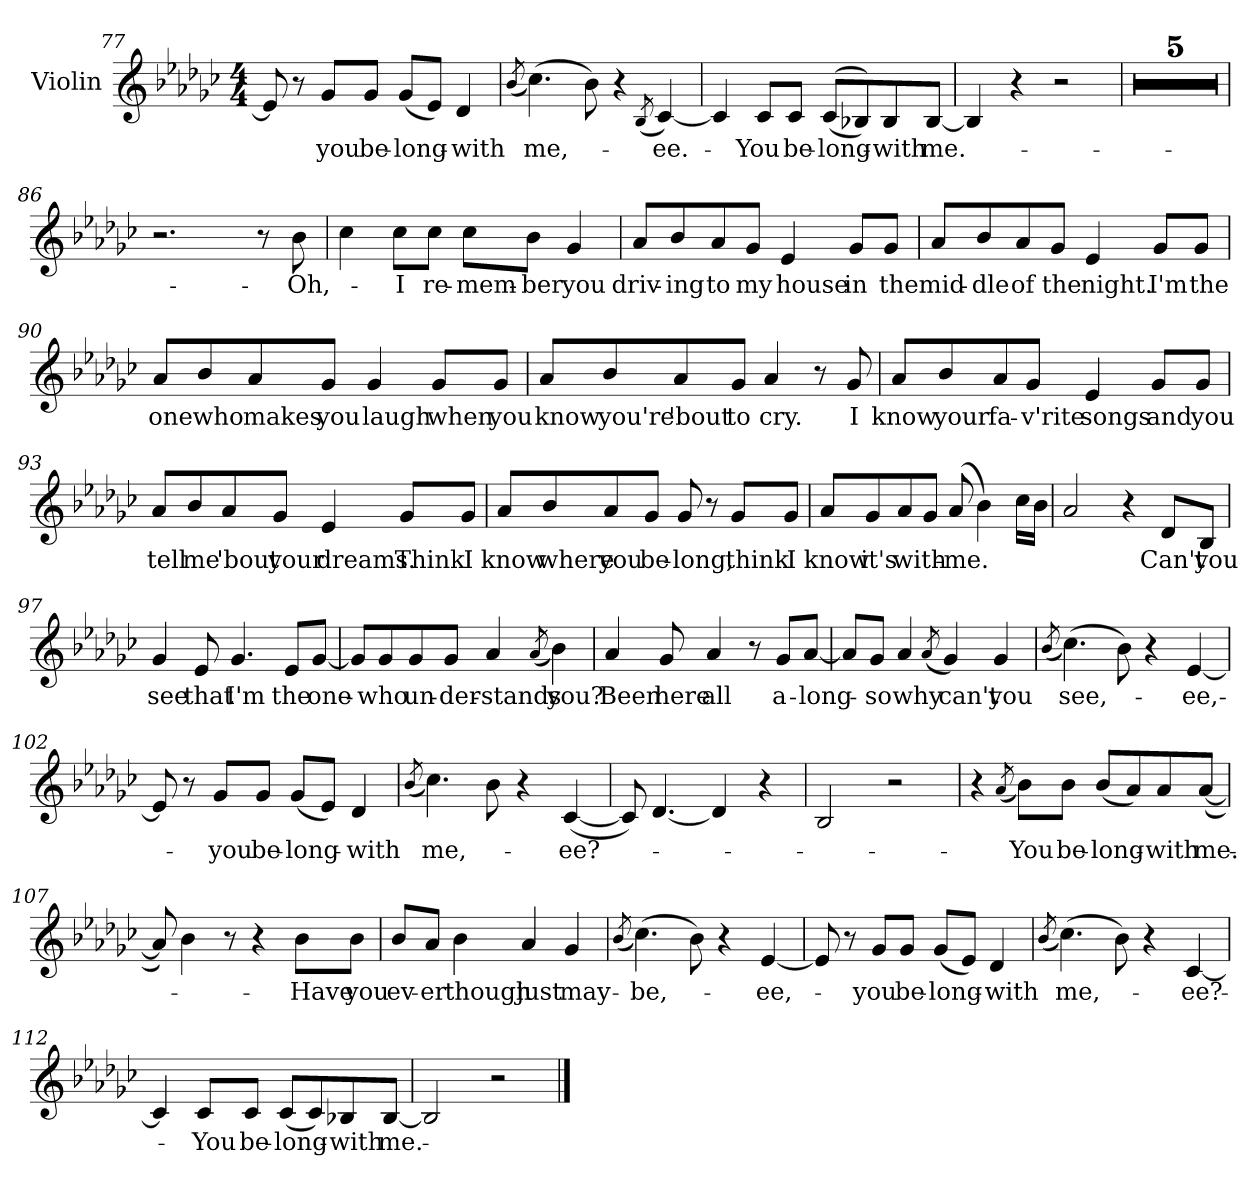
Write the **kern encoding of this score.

**kern	**text
*part1	*part1
*staff1	*staff1
*I"Violin	*
*I'Vln	*
*clefG2	*
*k[b-e-a-d-g-c-]	*
*G-:	*
*M4/4	*
=77	=77
8e-/]	.
8r	.
8g-/L	-you
8g-/J	be-
(8g-/L	-long-
8e-/J)	.
4d-/	-with
!!LO:LB:g=z
=78	=78
(8qb-/	.
(4.cc-\)	me,-
8b-\)	.
4r	.
(8qB-/	.
[4c-/)	ee.-
=79	=79
4c-/]	.
8c-/L	-You
8c-/J	be-
((8c-/L	-long-
8B-X/))	.
8B-/	-with
[8B-/J	me.-
=80	=80
4B-/]	.
4r	.
2r	.
=81	=81
1r	.
=82	=82
1r	.
=83	=83
1r	.
=84	=84
1r	.
=85	=85
1r	.
=86	=86
2.r	.
8r	.
8b-\	Oh,-
!!LO:LB:g=z
=87	=87
4cc-\	.
8cc-\L	-I
8cc-\J	re-
8cc-\L	-mem-
8b-\J	-ber
4g-/	you
=88	=88
8a-/L	driv-
8b-/	-ing
8a-/	to
8g-/J	my
4e-/	house
8g-/L	in
8g-/J	the
=89	=89
8a-/L	mid-
8b-/	-dle
8a-/	of
8g-/J	the
4e-/	night.
8g-/L	I'm
8g-/J	the
!!LO:LB:g=z
=90	=90
8a-/L	one
8b-/	who
8a-/	makes
8g-/J	you
4g-/	laugh
8g-/L	when
8g-/J	you
=91	=91
8a-/L	know
8b-/	you're
8a-/	'bout
8g-/J	to
4a-/	cry.
8r	.
8g-/	I
!!LO:LB:g=z
=92	=92
8a-/L	know
8b-/	your
8a-/	fa-
8g-/J	-v'rite
4e-/	songs
8g-/L	and
8g-/J	you
=93	=93
8a-/L	tell
8b-/	me
8a-/	'bout
8g-/J	your
4e-/	dreams.
8g-/L	Think
8g-/J	I
!!LO:LB:g=z
=94	=94
8a-/L	know
8b-/	where
8a-/	you
8g-/J	be-
8g-/	-long,
8r	.
8g-/L	think
8g-/J	I
=95	=95
8a-/L	know
8g-/	it's
8a-/	with-
8g-/J	.
(8a-/	-me.
4b-\)	.
16cc-\LL	.
16b-\JJ	.
=96	=96
2a-/	.
4r	.
8d-/L	-Can't
8B-/J	you
!!LO:LB:g=z
=97	=97
4g-/	see
8e-/	that
4.g-/	I'm
8e-/L	the
[8g-/J	one-
=98	=98
8g-/L]	.
8g-/	-who
8g-/	un-
8g-/J	-der-
4a-/	-stands
(8qa-/	.
4b-\)	you?
=99	=99
4a-/	Been
8g-/	here
4a-/	all
8r	.
8g-/L	a-
[8a-/J	-long-
!!LO:LB:g=z
=100	=100
8a-/L]	.
8g-/J	-so
4a-/	why
(8qa-/	.
4g-/)	can't
4g-/	you
=101	=101
(8qb-/	.
(4.cc-\)	see,-
8b-\)	.
4r	.
[4e-/	-ee,-
=102	=102
8e-/]	.
8r	.
8g-/L	-you
8g-/J	be-
(8g-/L	-long-
8e-/J)	.
4d-/	-with
=103	=103
(8qb-/	.
4.cc-\)	me,-
8b-\	.
4r	.
([4c-/	-ee?-
=104	=104
8c-/])	.
[4.d-/	.
4d-/]	.
4r	.
!!LO:LB:g=z
=105	=105
2B-/	.
2r	.
=106	=106
4r	.
(8qa-/	.
8b-\L)	You
8b-\J	be-
(8b-/L	-long-
8a-/)	.
8a-/	-with
([8a-/J	me.-
=107	=107
8a-/])	.
4b-\	.
8r	.
4r	.
8b-\L	-Have
8b-\J	you
=108	=108
8b-/L	ev-
8a-/J	-er
4b-\	though
4a-/	just
4g-/	may-
=109	=109
(8qb-/	.
(4.cc-\)	-be,-
8b-\)	.
4r	.
[4e-/	-ee,-
!!LO:LB:g=z
=110	=110
8e-/]	.
8r	.
8g-/L	-you
8g-/J	be-
(8g-/L	-long-
8e-/J)	.
4d-/	-with
=111	=111
(8qb-/	.
(4.cc-\)	me,-
8b-\)	.
4r	.
[4c-/	-ee?-
=112	=112
4c-/]	.
8c-/L	-You
8c-/J	be-
(8c-/L	-long-
8c-/)	.
8B-X/	-with
[8B-/J	me.-
=113	=113
2B-/]	.
2r	.
==	==
*-	*-
